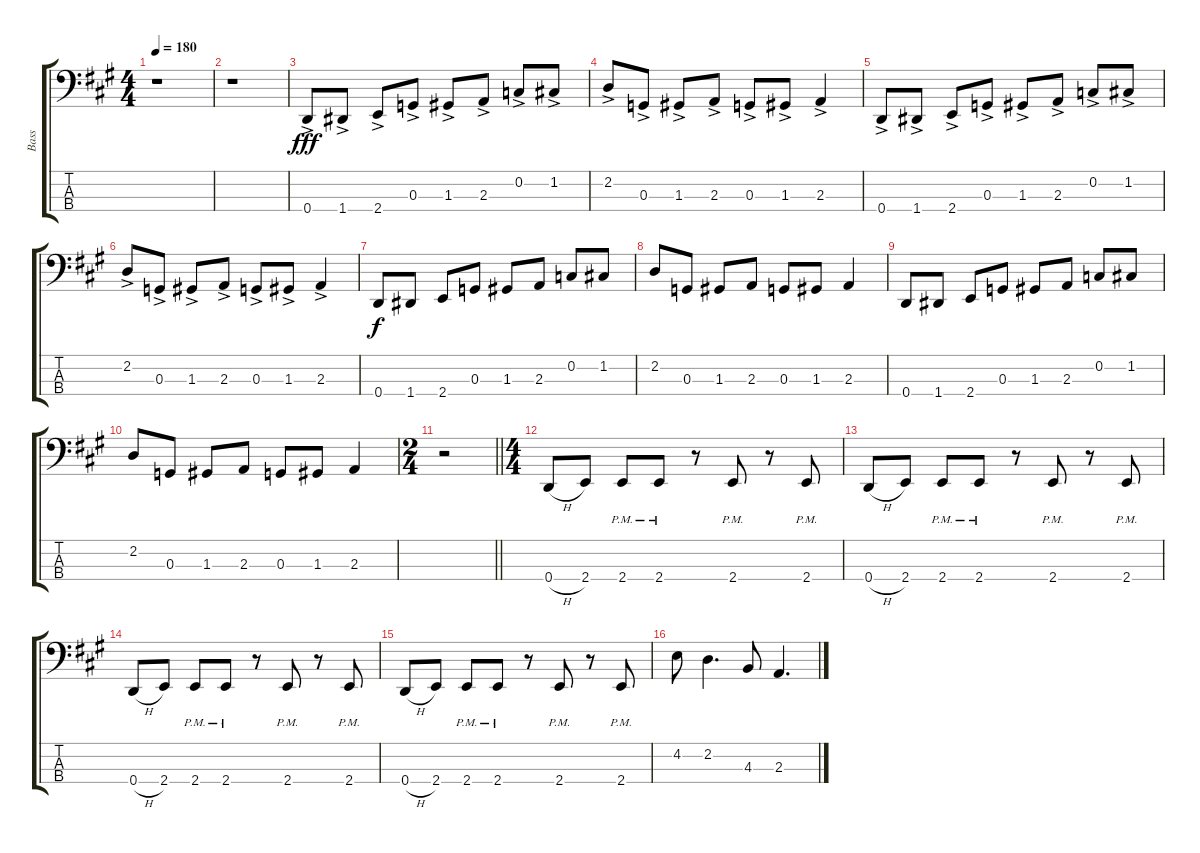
\track ("Bass" "Bass") {instrument electricbasspick}
\staff {score tabs}
\tuning (F2 C2 G1 D1) {hide}
\ts (4 4)
\tempo 180
\clef f4
\ks f#minor
r.1{dy fff instrument electricbasspick} |
r.1 |
0.4{ac}.8 1.4{ac}.8 2.4{ac}.8 0.3{ac}.8 1.3{ac}.8 2.3{ac}.8 0.2{ac}.8 1.2{ac}.8 |
2.2{ac}.8 0.3{ac}.8 1.3{ac}.8 2.3{ac}.8 0.3{ac}.8 1.3{ac}.8 2.3{ac}.4 |
0.4{ac}.8 1.4{ac}.8 2.4{ac}.8 0.3{ac}.8 1.3{ac}.8 2.3{ac}.8 0.2{ac}.8 1.2{ac}.8 |
2.2{ac}.8 0.3{ac}.8 1.3{ac}.8 2.3{ac}.8 0.3{ac}.8 1.3{ac}.8 2.3{ac}.4 |
0.4.8{dy f} 1.4.8 2.4.8 0.3.8 1.3.8 2.3.8 0.2.8 1.2.8 |
2.2.8 0.3.8 1.3.8 2.3.8 0.3.8 1.3.8 2.3.4 |
0.4.8 1.4.8 2.4.8 0.3.8 1.3.8 2.3.8 0.2.8 1.2.8 |
2.2.8 0.3.8 1.3.8 2.3.8 0.3.8 1.3.8 2.3.4 |
\ts (2 4)
\barLineRight lightlight
r.2 |
\ts (4 4)
0.4{h}.8 2.4.8 2.4{pm}.8 2.4{pm}.8 r.8 2.4{pm}.8 r.8 2.4{pm}.8 |
0.4{h}.8 2.4.8 2.4{pm}.8 2.4{pm}.8 r.8 2.4{pm}.8 r.8 2.4{pm}.8 |
0.4{h}.8 2.4.8 2.4{pm}.8 2.4{pm}.8 r.8 2.4{pm}.8 r.8 2.4{pm}.8 |
0.4{h}.8 2.4.8 2.4{pm}.8 2.4{pm}.8 r.8 2.4{pm}.8 r.8 2.4{pm}.8 |
4.2.8 2.2.4{d} 4.3.8 2.3.4{d}
